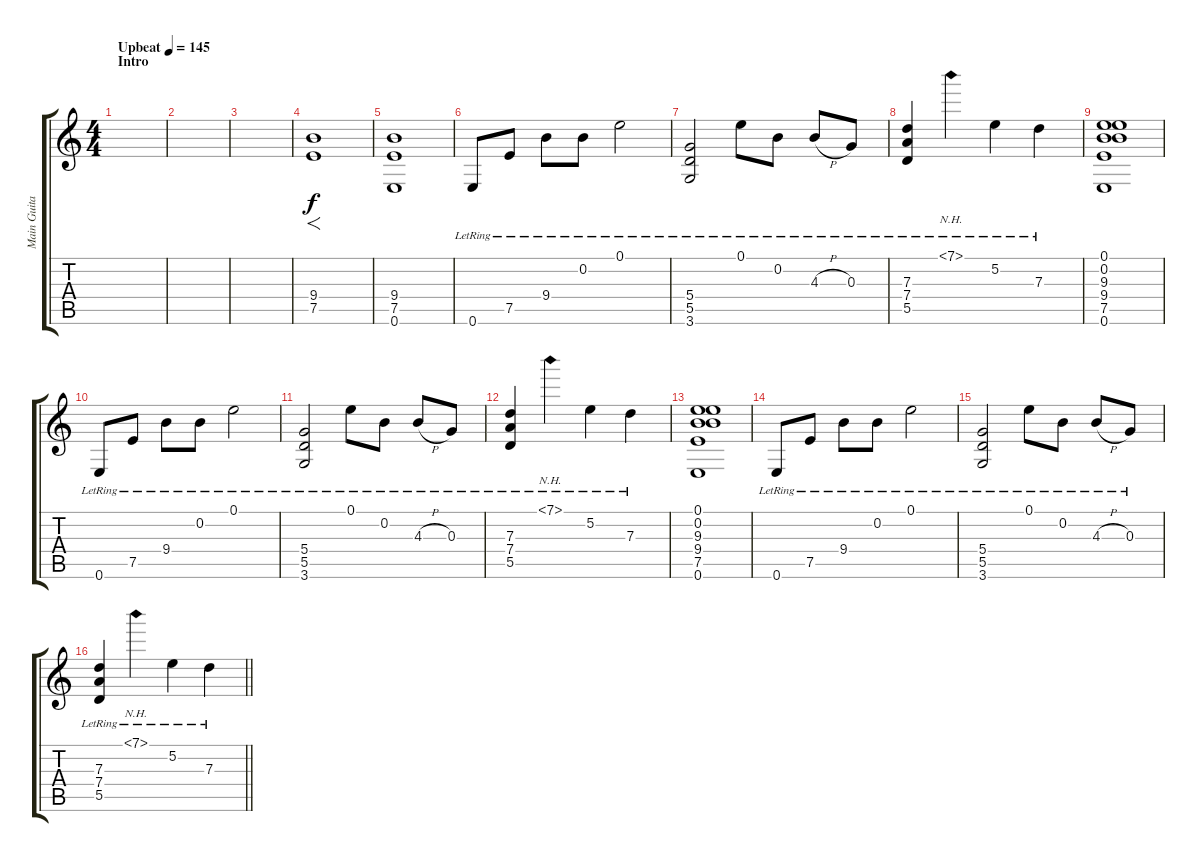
\track ("Main Guitar" "Main Guita") {instrument overdrivenguitar}
\staff {score tabs}
\tuning (E4 B3 G3 D3 A2 E2) {hide}
\ts (4 4)
\section ("" "Intro")
\tempo (145 "Upbeat")
\clef g2
\ks c
|
|
|
(9.4 7.5).1{f} |
(9.4 7.5 0.6).1 |
0.6{lr}.8 7.5{lr}.8 9.4{lr}.8 0.2{lr}.8 0.1{lr}.2 |
(5.4{lr} 5.5{lr} 3.6{lr}).2 0.1{lr}.8 0.2{lr}.8 4.3{h lr}.8 0.3{lr}.8 |
(7.3{lr} 7.4{lr} 5.5{lr}).4 7.1{nh lr}.4 5.2{lr}.4 7.3{lr}.4 |
(0.1 0.2 9.3 9.4 7.5 0.6).1 |
0.6{lr}.8 7.5{lr}.8 9.4{lr}.8 0.2{lr}.8 0.1{lr}.2 |
(5.4{lr} 5.5{lr} 3.6{lr}).2 0.1{lr}.8 0.2{lr}.8 4.3{h lr}.8 0.3{lr}.8 |
(7.3{lr} 7.4{lr} 5.5{lr}).4 7.1{nh lr}.4 5.2{lr}.4 7.3{lr}.4 |
(0.1 0.2 9.3 9.4 7.5 0.6).1 |
0.6{lr}.8 7.5{lr}.8 9.4{lr}.8 0.2{lr}.8 0.1{lr}.2 |
(5.4{lr} 5.5{lr} 3.6{lr}).2 0.1{lr}.8 0.2{lr}.8 4.3{h lr}.8 0.3{lr}.8 |
\barLineRight lightlight
(7.3{lr} 7.4{lr} 5.5{lr}).4 7.1{nh lr}.4 5.2{lr}.4 7.3{lr}.4
